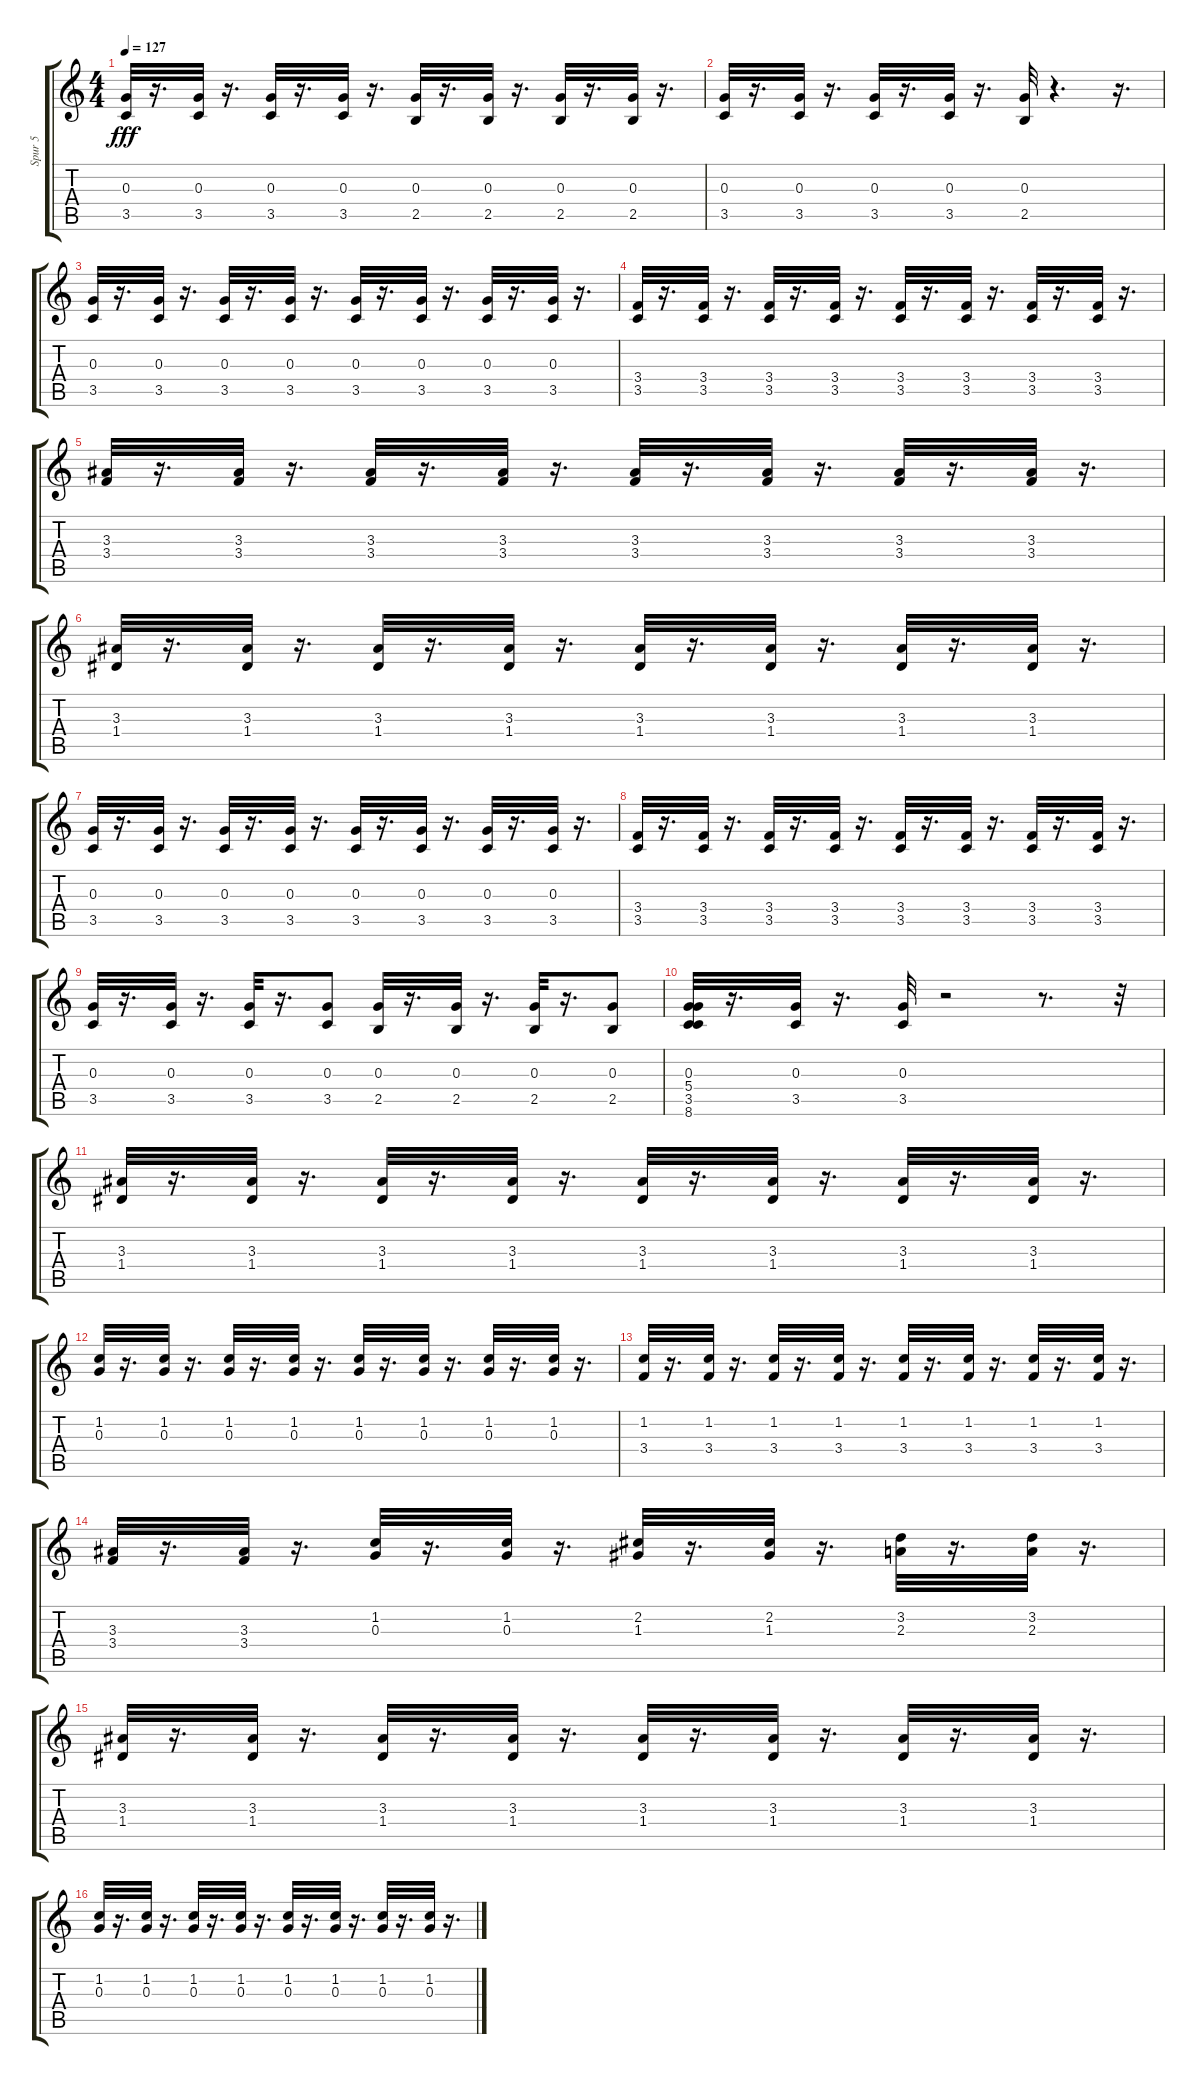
\track ("Spur 5" "Spur 5") {instrument electricguitarmuted}
\staff {score tabs}
\tuning (E4 B3 G3 D3 A2 E2) {hide}
\ts (4 4)
\tempo 127
\clef g2
\ks c
(0.3 3.5).32{dy fff} r.16{d} (0.3 3.5).32 r.16{d} (0.3 3.5).32 r.16{d} (0.3 3.5).32 r.16{d} (0.3 2.5).32 r.16{d} (0.3 2.5).32 r.16{d} (0.3 2.5).32 r.16{d} (0.3 2.5).32 r.16{d} |
(0.3 3.5).32 r.16{d} (0.3 3.5).32 r.16{d} (0.3 3.5).32 r.16{d} (0.3 3.5).32 r.16{d} (0.3 2.5).32 r.4{d} r.16{d} |
(0.3 3.5).32 r.16{d} (0.3 3.5).32 r.16{d} (0.3 3.5).32 r.16{d} (0.3 3.5).32 r.16{d} (0.3 3.5).32 r.16{d} (0.3 3.5).32 r.16{d} (0.3 3.5).32 r.16{d} (0.3 3.5).32 r.16{d} |
(3.4 3.5).32 r.16{d} (3.4 3.5).32 r.16{d} (3.4 3.5).32 r.16{d} (3.4 3.5).32 r.16{d} (3.4 3.5).32 r.16{d} (3.4 3.5).32 r.16{d} (3.4 3.5).32 r.16{d} (3.4 3.5).32 r.16{d} |
(3.3 3.4).32 r.16{d} (3.3 3.4).32 r.16{d} (3.3 3.4).32 r.16{d} (3.3 3.4).32 r.16{d} (3.3 3.4).32 r.16{d} (3.3 3.4).32 r.16{d} (3.3 3.4).32 r.16{d} (3.3 3.4).32 r.16{d} |
(3.3 1.4).32 r.16{d} (3.3 1.4).32 r.16{d} (3.3 1.4).32 r.16{d} (3.3 1.4).32 r.16{d} (3.3 1.4).32 r.16{d} (3.3 1.4).32 r.16{d} (3.3 1.4).32 r.16{d} (3.3 1.4).32 r.16{d} |
(0.3 3.5).32 r.16{d} (0.3 3.5).32 r.16{d} (0.3 3.5).32 r.16{d} (0.3 3.5).32 r.16{d} (0.3 3.5).32 r.16{d} (0.3 3.5).32 r.16{d} (0.3 3.5).32 r.16{d} (0.3 3.5).32 r.16{d} |
(3.4 3.5).32 r.16{d} (3.4 3.5).32 r.16{d} (3.4 3.5).32 r.16{d} (3.4 3.5).32 r.16{d} (3.4 3.5).32 r.16{d} (3.4 3.5).32 r.16{d} (3.4 3.5).32 r.16{d} (3.4 3.5).32 r.16{d} |
(0.3 3.5).32 r.16{d} (0.3 3.5).32 r.16{d} (0.3 3.5).32 r.16{d} (0.3 3.5).8 (0.3 2.5).32 r.16{d} (0.3 2.5).32 r.16{d} (0.3 2.5).32 r.16{d} (0.3 2.5).8 |
(0.3 5.4 3.5 8.6).32 r.16{d} (0.3 3.5).32 r.16{d} (0.3 3.5).32 r.2 r.8{d} r.32 |
(3.3 1.4).32 r.16{d} (3.3 1.4).32 r.16{d} (3.3 1.4).32 r.16{d} (3.3 1.4).32 r.16{d} (3.3 1.4).32 r.16{d} (3.3 1.4).32 r.16{d} (3.3 1.4).32 r.16{d} (3.3 1.4).32 r.16{d} |
(1.2 0.3).32 r.16{d} (1.2 0.3).32 r.16{d} (1.2 0.3).32 r.16{d} (1.2 0.3).32 r.16{d} (1.2 0.3).32 r.16{d} (1.2 0.3).32 r.16{d} (1.2 0.3).32 r.16{d} (1.2 0.3).32 r.16{d} |
(1.2 3.4).32 r.16{d} (1.2 3.4).32 r.16{d} (1.2 3.4).32 r.16{d} (1.2 3.4).32 r.16{d} (1.2 3.4).32 r.16{d} (1.2 3.4).32 r.16{d} (1.2 3.4).32 r.16{d} (1.2 3.4).32 r.16{d} |
(3.3 3.4).32 r.16{d} (3.3 3.4).32 r.16{d} (1.2 0.3).32 r.16{d} (1.2 0.3).32 r.16{d} (2.2 1.3).32 r.16{d} (2.2 1.3).32 r.16{d} (3.2 2.3).32 r.16{d} (3.2 2.3).32 r.16{d} |
(3.3 1.4).32 r.16{d} (3.3 1.4).32 r.16{d} (3.3 1.4).32 r.16{d} (3.3 1.4).32 r.16{d} (3.3 1.4).32 r.16{d} (3.3 1.4).32 r.16{d} (3.3 1.4).32 r.16{d} (3.3 1.4).32 r.16{d} |
(1.2 0.3).32 r.16{d} (1.2 0.3).32 r.16{d} (1.2 0.3).32 r.16{d} (1.2 0.3).32 r.16{d} (1.2 0.3).32 r.16{d} (1.2 0.3).32 r.16{d} (1.2 0.3).32 r.16{d} (1.2 0.3).32 r.16{d}
